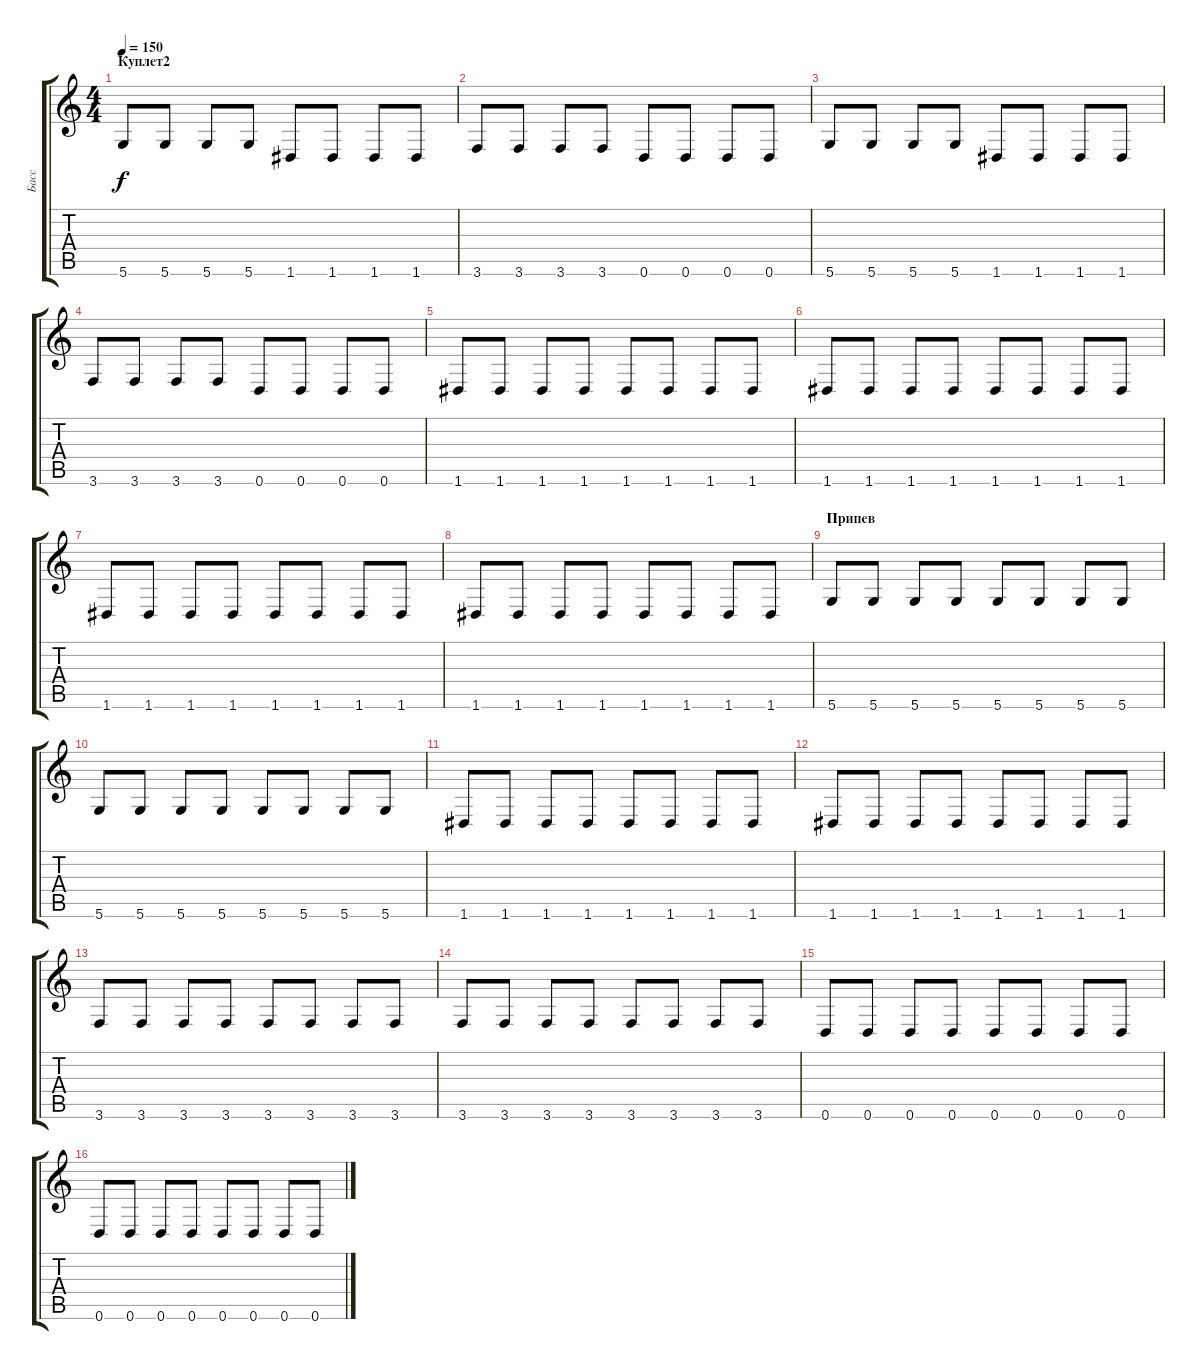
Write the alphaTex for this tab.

\track ("Басс" "Басс") {instrument acousticbass}
\staff {score tabs}
\tuning (E4 B3 G3 D3 A2 D2) {hide}
\ts (4 4)
\section ("" "Куплет2")
\tempo 150
\clef g2
\ks c
5.6.8{dy f} 5.6.8 5.6.8 5.6.8 1.6.8 1.6.8 1.6.8 1.6.8 |
3.6.8 3.6.8 3.6.8 3.6.8 0.6.8 0.6.8 0.6.8 0.6.8 |
5.6.8 5.6.8 5.6.8 5.6.8 1.6.8 1.6.8 1.6.8 1.6.8 |
3.6.8 3.6.8 3.6.8 3.6.8 0.6.8 0.6.8 0.6.8 0.6.8 |
1.6.8 1.6.8 1.6.8 1.6.8 1.6.8 1.6.8 1.6.8 1.6.8 |
1.6.8 1.6.8 1.6.8 1.6.8 1.6.8 1.6.8 1.6.8 1.6.8 |
1.6.8 1.6.8 1.6.8 1.6.8 1.6.8 1.6.8 1.6.8 1.6.8 |
1.6.8 1.6.8 1.6.8 1.6.8 1.6.8 1.6.8 1.6.8 1.6.8 |
\section ("" "Припев")
5.6.8 5.6.8 5.6.8 5.6.8 5.6.8 5.6.8 5.6.8 5.6.8 |
5.6.8 5.6.8 5.6.8 5.6.8 5.6.8 5.6.8 5.6.8 5.6.8 |
1.6.8 1.6.8 1.6.8 1.6.8 1.6.8 1.6.8 1.6.8 1.6.8 |
1.6.8 1.6.8 1.6.8 1.6.8 1.6.8 1.6.8 1.6.8 1.6.8 |
3.6.8 3.6.8 3.6.8 3.6.8 3.6.8 3.6.8 3.6.8 3.6.8 |
3.6.8 3.6.8 3.6.8 3.6.8 3.6.8 3.6.8 3.6.8 3.6.8 |
0.6.8 0.6.8 0.6.8 0.6.8 0.6.8 0.6.8 0.6.8 0.6.8 |
0.6.8 0.6.8 0.6.8 0.6.8 0.6.8 0.6.8 0.6.8 0.6.8
